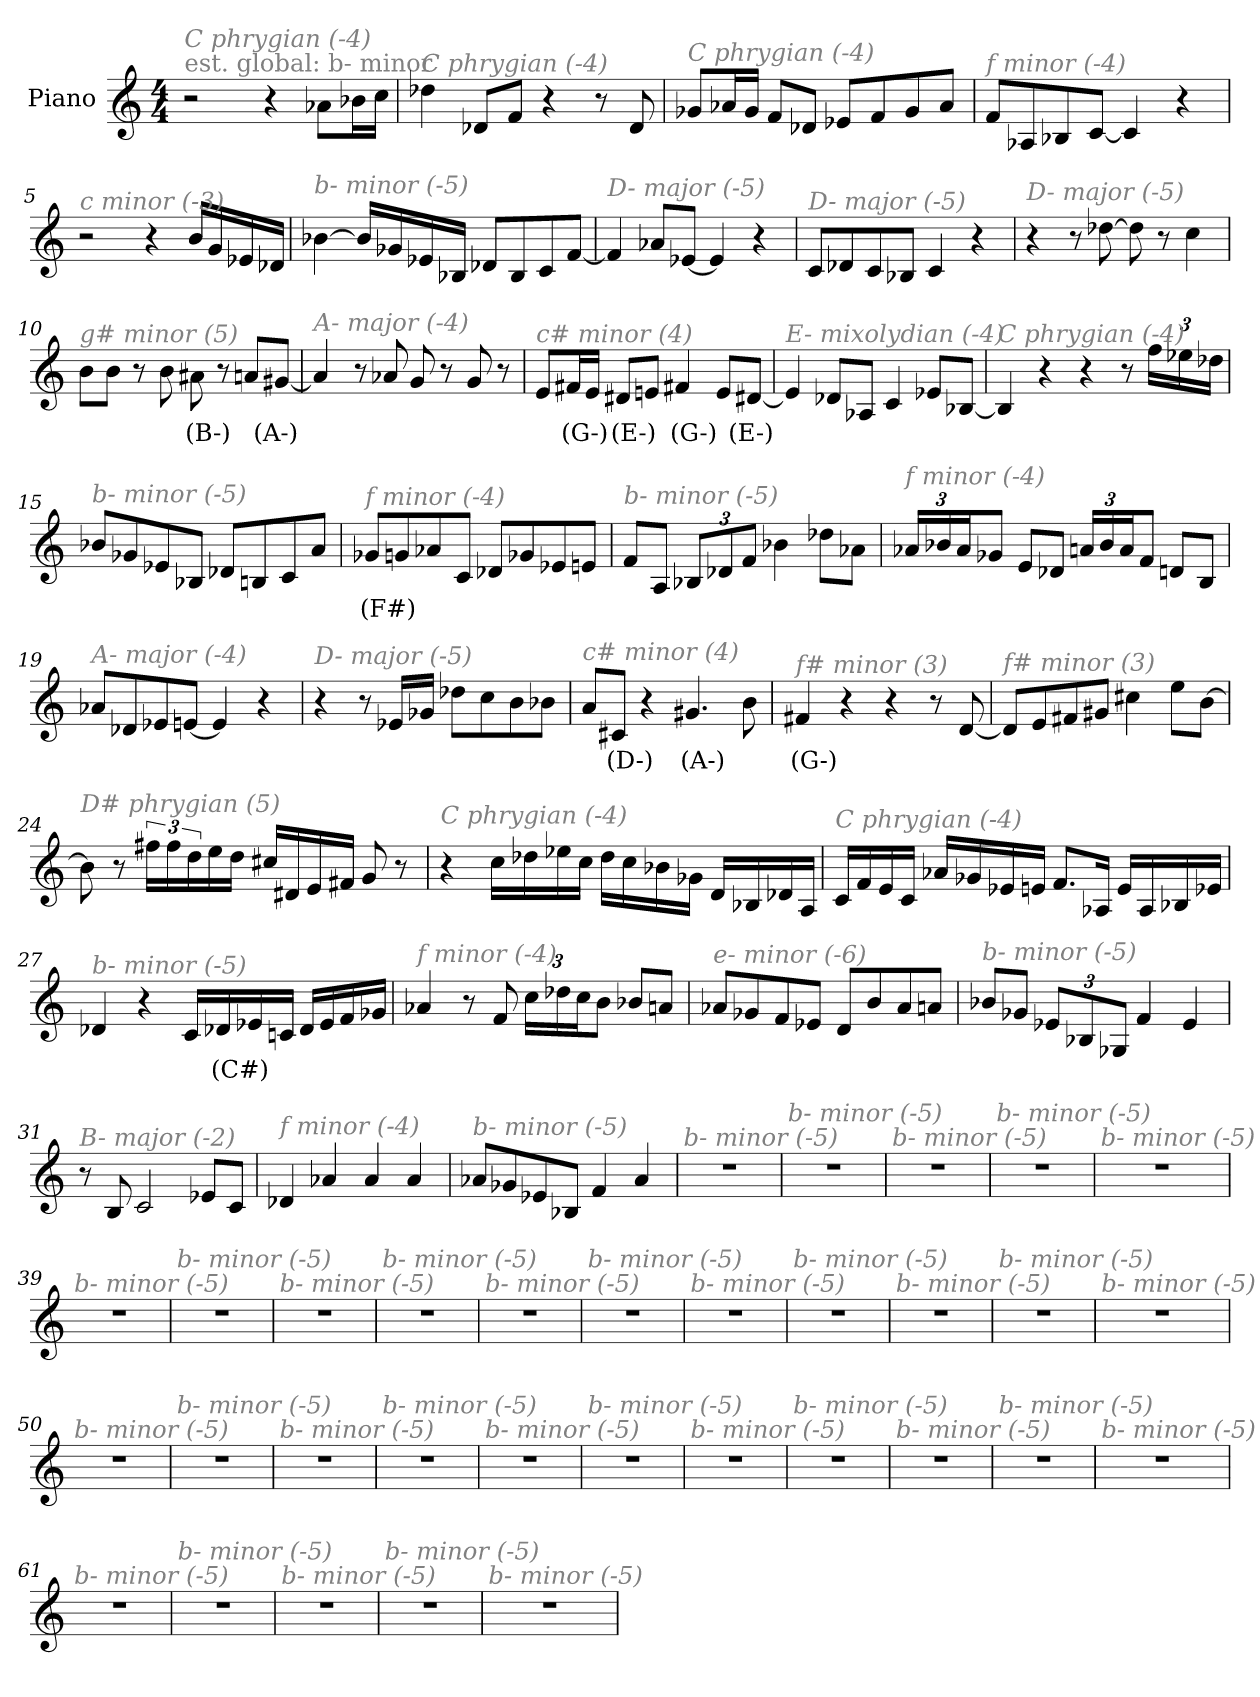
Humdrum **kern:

**kern	**text
*part1	*part1
*staff1	*staff1
*I"Piano	*
*I'Pno	*
*clefG2	*
*k[]	*
*M4/4	*
*MM180	*
=1	=1
!LO:TX:a:color=#808080:t=est. global&colon; b- minor	!
!LO:TX:i:color=#808080:t=C phrygian (-4)	!
2r	.
4r	.
8a-X\L	.
16b-X\L	.
16cc\JJ	.
=2	=2
!LO:TX:i:color=#808080:t=C phrygian (-4)	!
4dd-X\	.
8d-X/L	.
8f/J	.
4r	.
8r	.
8d-/	.
=3	=3
!LO:TX:i:color=#808080:t=C phrygian (-4)	!
8g-X/L	.
16a-X/L	.
16g-/JJ	.
8f/L	.
8d-X/J	.
8e-X/L	.
8f/	.
8g-/	.
8a-/J	.
=4	=4
!LO:TX:i:color=#808080:t=f minor (-4)	!
8f/L	.
8A-X/	.
8B-X/	.
[8c/J	.
4c/]	.
4r	.
!!LO:LB:g=z
=5	=5
!LO:TX:i:color=#808080:t=c minor (-3)	!
2r	.
4r	.
16b/LL	.
16g/	.
16e-X/	.
16d-X/JJ	.
=6	=6
!LO:TX:i:color=#808080:t=b- minor (-5)	!
[4b-X\	.
16b-/LL]	.
16g-X/	.
16e-X/	.
16B-X/JJ	.
8d-X/L	.
8B-/	.
8c/	.
[8f/J	.
=7	=7
!LO:TX:i:color=#808080:t=D- major (-5)	!
4f/]	.
8a-X/L	.
[8e-X/J	.
4e-/]	.
4r	.
=8	=8
!LO:TX:i:color=#808080:t=D- major (-5)	!
8c/L	.
8d-X/	.
8c/	.
8B-X/J	.
4c/	.
4r	.
!!LO:LB:g=z
=9	=9
!LO:TX:i:color=#808080:t=D- major (-5)	!
4r	.
8r	.
[8dd-X\	.
8dd-\]	.
8r	.
4cc\	.
=10	=10
!LO:TX:i:color=#808080:t=g# minor (5)	!
8b\L	.
8b\J	.
8r	.
8b\	.
8a#Xi\	(B-)
8r	.
8a/L	.
[8g#Xi/J	(A-)
=11	=11
!LO:TX:i:color=#808080:t=A- major (-4)	!
4a-/]	.
8r	.
8a-X/	.
8g/	.
8r	.
8g/	.
8r	.
=12	=12
!LO:TX:i:color=#808080:t=c# minor (4)	!
8e/L	.
16f#Xi/L	(G-)
16e/JJ	.
8d#Xi/L	(E-)
8en/J	.
4f#Xi/	(G-)
8e/L	.
[8d#Xi/J	(E-)
!!LO:LB:g=z
=13	=13
!LO:TX:i:color=#808080:t=E- mixolydian (-4)	!
4e-/]	.
8d-X/L	.
8A-X/J	.
4c/	.
8e-X/L	.
[8B-X/J	.
=14	=14
!LO:TX:i:color=#808080:t=C phrygian (-4)	!
4B-/]	.
4r	.
4r	.
8r	.
*Xbrackettup	*
24ff\LL	.
24ee-X\	.
24dd-X\JJ	.
=15	=15
!LO:TX:i:color=#808080:t=b- minor (-5)	!
8b-X/L	.
8g-X/	.
8e-X/	.
8B-X/J	.
8d-X/L	.
8Bn/	.
8c/	.
8a/J	.
=16	=16
!LO:TX:i:color=#808080:t=f minor (-4)	!
8g-Xi/L	(F#)
8g/	.
8a-X/	.
8c/J	.
8d-X/L	.
8g-X/	.
8e-X/	.
8en/J	.
!!LO:LB:g=z
=17	=17
!LO:TX:i:color=#808080:t=b- minor (-5)	!
8f/L	.
8A/J	.
12B-X/L	.
12d-X/	.
12f/J	.
4b-X\	.
8dd-X\L	.
8a-X\J	.
=18	=18
!LO:TX:i:color=#808080:t=f minor (-4)	!
24a-X/LL	.
24b-X/	.
24a-/J	.
8g-X/J	.
8e/L	.
8d-X/J	.
24an/LL	.
24b-/	.
24a/J	.
8f/J	.
8dn/L	.
8B/J	.
=19	=19
!LO:TX:i:color=#808080:t=A- major (-4)	!
8a-X/L	.
8d-X/	.
8e-X/	.
[8en/J	.
4e/]	.
4r	.
=20	=20
!LO:TX:i:color=#808080:t=D- major (-5)	!
4r	.
8r	.
16e-X/LL	.
16g-X/JJ	.
8dd-X\L	.
8cc\	.
8b\	.
8b-X\J	.
!!LO:LB:g=z
=21	=21
!LO:TX:i:color=#808080:t=c# minor (4)	!
8a/L	.
8c#Xi/J	(D-)
4r	.
4.g#Xi/	(A-)
8b\	.
=22	=22
!LO:TX:i:color=#808080:t=f# minor (3)	!
4f#Xi/	(G-)
4r	.
4r	.
8r	.
[8d/	.
=23	=23
!LO:TX:i:color=#808080:t=f# minor (3)	!
8d/L]	.
8e/	.
8f#X/	.
8g#X/J	.
4cc#X\	.
8ee\L	.
[8b\J	.
=24	=24
!LO:TX:i:color=#808080:t=D# phrygian (5)	!
8b\]	.
8r	.
*brackettup	*
24ff#X\LL	.
24ff#\	.
24dd\	.
16ee\	.
16dd\JJ	.
16cc#X/LL	.
16d#X/	.
16e/	.
16f#X/JJ	.
8g/	.
8r	.
!!LO:LB:g=z
=25	=25
!LO:TX:i:color=#808080:t=C phrygian (-4)	!
4r	.
16cc\LL	.
16dd-X\	.
16ee-X\	.
16cc\JJ	.
16dd-\LL	.
16cc\	.
16b-X\	.
16g-X\JJ	.
16d/LL	.
16B-X/	.
16d-X/	.
16A/JJ	.
=26	=26
!LO:TX:i:color=#808080:t=C phrygian (-4)	!
16c/LL	.
16f/	.
16e/	.
16c/JJ	.
16a-X/LL	.
16g-X/	.
16e-X/	.
16en/JJ	.
8.f/L	.
16A-X/Jk	.
16e/LL	.
16A-/	.
16B-X/	.
16e-X/JJ	.
!!LO:LB:g=z
=27	=27
!LO:TX:i:color=#808080:t=b- minor (-5)	!
4d-X/	.
4r	.
16c/LL	.
16d-Xi/	(C#)
16e-X/	.
16cn/JJ	.
16d-/LL	.
16e-/	.
16f/	.
16g-X/JJ	.
=28	=28
!LO:TX:i:color=#808080:t=f minor (-4)	!
4a-X/	.
8r	.
8f/	.
*Xbrackettup	*
24cc\LL	.
24dd-X\	.
24cc\J	.
8b\J	.
8b-X/L	.
8an/J	.
=29	=29
!LO:TX:i:color=#808080:t=e- minor (-6)	!
8a-X/L	.
8g-X/	.
8f/	.
8e-X/J	.
8d/L	.
8b/	.
8a-/	.
8an/J	.
!!LO:LB:g=z
=30	=30
!LO:TX:i:color=#808080:t=b- minor (-5)	!
8b-X/L	.
8g-X/J	.
12e-X/L	.
12B-X/	.
12G-X/J	.
4f/	.
4e-/	.
=31	=31
!LO:TX:i:color=#808080:t=B- major (-2)	!
8r	.
8B/	.
2c/	.
8e-X/L	.
8c/J	.
=32	=32
!LO:TX:i:color=#808080:t=f minor (-4)	!
4d-X/	.
4a-X/	.
4a-/	.
4a-/	.
=33	=33
!LO:TX:i:color=#808080:t=b- minor (-5)	!
8a-X/L	.
8g-X/	.
8e-X/	.
8B-X/J	.
4f/	.
4a-/	.
=34	=34
!LO:TX:i:color=#808080:t=b- minor (-5)	!
1r	.
=35	=35
!LO:TX:i:color=#808080:t=b- minor (-5)	!
1r	.
!!LO:LB:g=z
=36	=36
!LO:TX:i:color=#808080:t=b- minor (-5)	!
1r	.
=37	=37
!LO:TX:i:color=#808080:t=b- minor (-5)	!
1r	.
=38	=38
!LO:TX:i:color=#808080:t=b- minor (-5)	!
1r	.
=39	=39
!LO:TX:i:color=#808080:t=b- minor (-5)	!
1r	.
=40	=40
!LO:TX:i:color=#808080:t=b- minor (-5)	!
1r	.
=41	=41
!LO:TX:i:color=#808080:t=b- minor (-5)	!
1r	.
=42	=42
!LO:TX:i:color=#808080:t=b- minor (-5)	!
1r	.
=43	=43
!LO:TX:i:color=#808080:t=b- minor (-5)	!
1r	.
=44	=44
!LO:TX:i:color=#808080:t=b- minor (-5)	!
1r	.
=45	=45
!LO:TX:i:color=#808080:t=b- minor (-5)	!
1r	.
=46	=46
!LO:TX:i:color=#808080:t=b- minor (-5)	!
1r	.
=47	=47
!LO:TX:i:color=#808080:t=b- minor (-5)	!
1r	.
!!LO:PB:g=z
=48	=48
!LO:TX:i:color=#808080:t=b- minor (-5)	!
1r	.
=49	=49
!LO:TX:i:color=#808080:t=b- minor (-5)	!
1r	.
=50	=50
!LO:TX:i:color=#808080:t=b- minor (-5)	!
1r	.
=51	=51
!LO:TX:i:color=#808080:t=b- minor (-5)	!
1r	.
=52	=52
!LO:TX:i:color=#808080:t=b- minor (-5)	!
1r	.
=53	=53
!LO:TX:i:color=#808080:t=b- minor (-5)	!
1r	.
=54	=54
!LO:TX:i:color=#808080:t=b- minor (-5)	!
1r	.
=55	=55
!LO:TX:i:color=#808080:t=b- minor (-5)	!
1r	.
=56	=56
!LO:TX:i:color=#808080:t=b- minor (-5)	!
1r	.
=57	=57
!LO:TX:i:color=#808080:t=b- minor (-5)	!
1r	.
=58	=58
!LO:TX:i:color=#808080:t=b- minor (-5)	!
1r	.
=59	=59
!LO:TX:i:color=#808080:t=b- minor (-5)	!
1r	.
!!LO:LB:g=z
=60	=60
!LO:TX:i:color=#808080:t=b- minor (-5)	!
1r	.
=61	=61
!LO:TX:i:color=#808080:t=b- minor (-5)	!
1r	.
=62	=62
!LO:TX:i:color=#808080:t=b- minor (-5)	!
1r	.
=63	=63
!LO:TX:i:color=#808080:t=b- minor (-5)	!
1r	.
=64	=64
!LO:TX:i:color=#808080:t=b- minor (-5)	!
1r	.
=65	=65
!LO:TX:i:color=#808080:t=b- minor (-5)	!
1r	.
=	=
*-	*-
